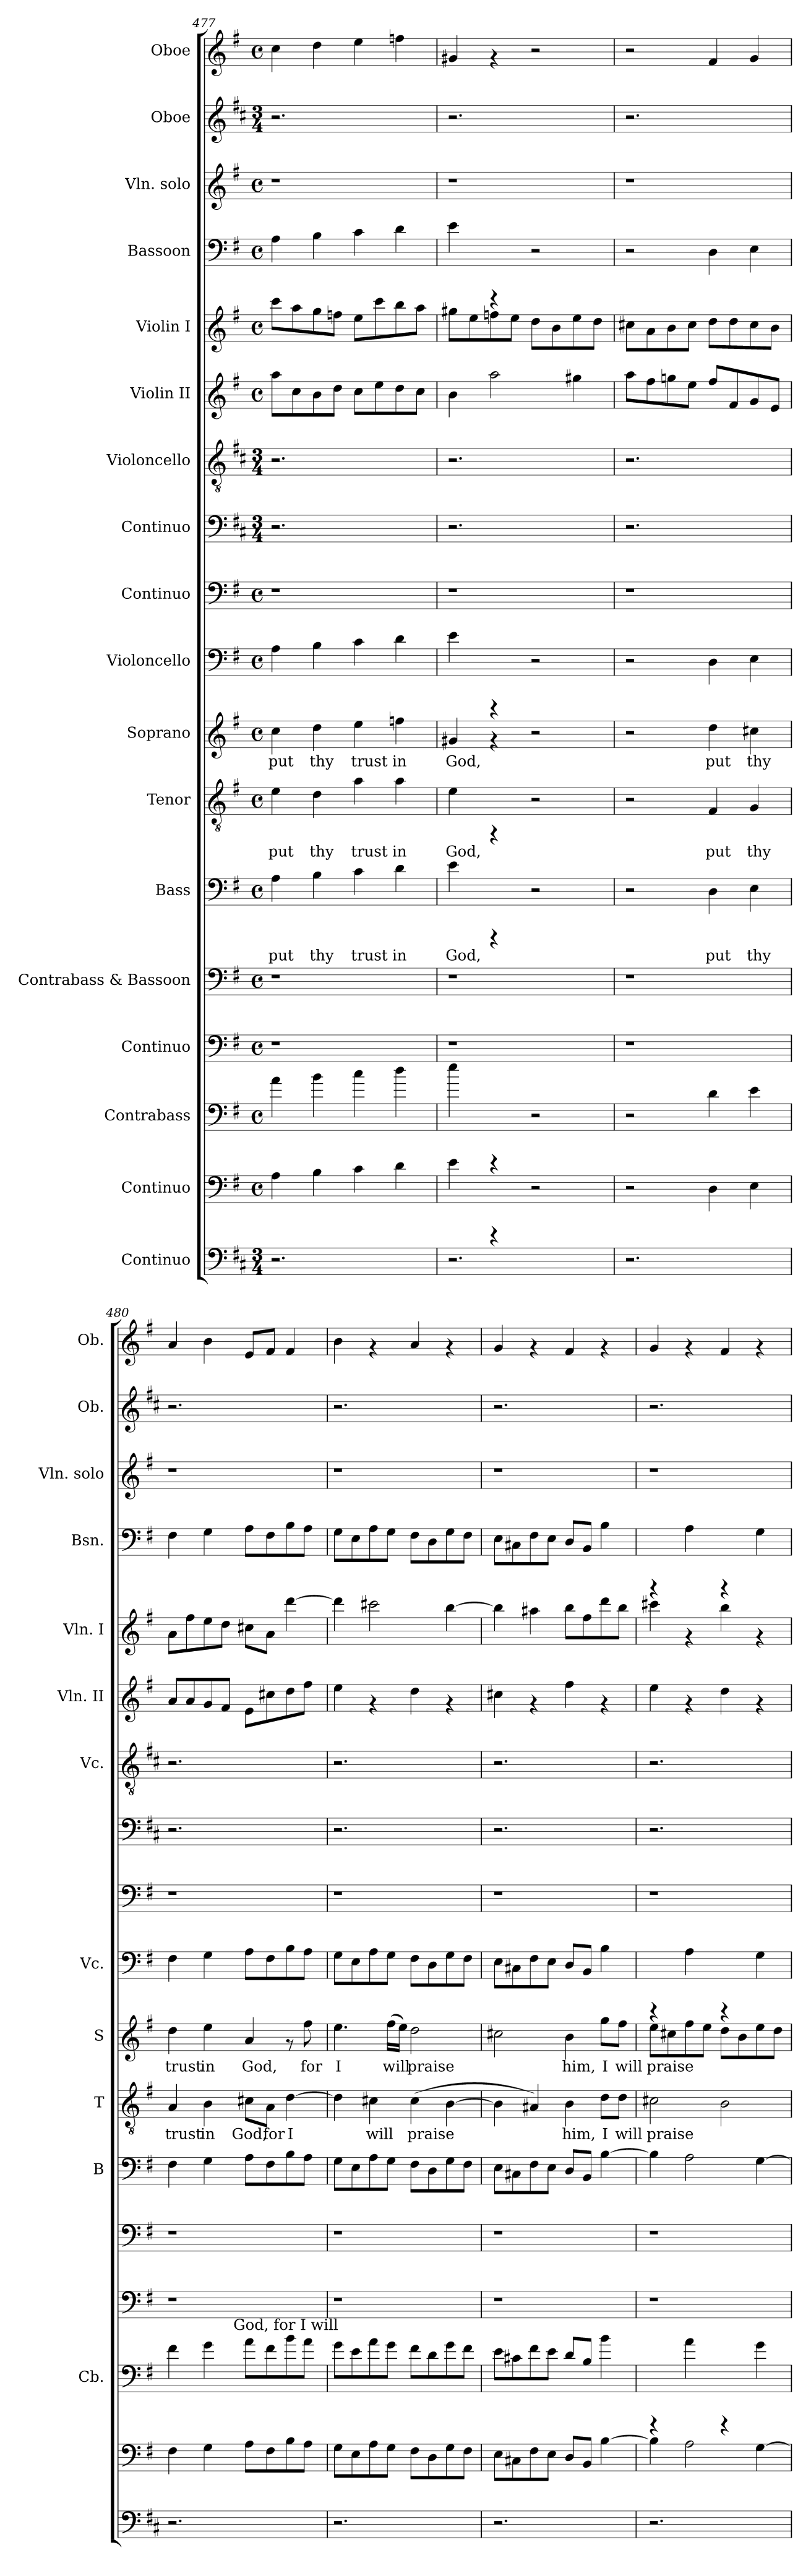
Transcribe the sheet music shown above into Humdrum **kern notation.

**kern	**kern	**kern	**kern	**kern	**kern	**text	**kern	**text	**kern	**text	**kern	**kern	**kern	**kern	**kern	**kern	**kern	**kern	**kern	**kern
*part18	*part17	*part16	*part15	*part14	*part13	*part13	*part12	*part12	*part11	*part11	*part10	*part9	*part8	*part7	*part6	*part5	*part4	*part3	*part2	*part1
*staff18	*staff17	*staff16	*staff15	*staff14	*staff13	*staff13	*staff12	*staff12	*staff11	*staff11	*staff10	*staff9	*staff8	*staff7	*staff6	*staff5	*staff4	*staff3	*staff2	*staff1
*I"Continuo	*I"Continuo	*I"Contrabass	*I"Continuo	*I"Contrabass  & Bassoon	*I"Bass	*	*I"Tenor	*	*I"Soprano	*	*I"Violoncello	*I"Continuo	*I"Continuo	*I"Violoncello	*I"Violin II	*I"Violin I	*I"Bassoon	*I"Vln. solo	*I"Oboe	*I"Oboe
*	*	*I'Cb.	*	*	*I'B	*	*I'T	*	*I'S	*	*I'Vc.	*	*	*I'Vc.	*I'Vln. II	*I'Vln. I	*I'Bsn.	*I'Vln. solo	*I'Ob.	*I'Ob.
*clefF4	*clefF4	*clefF4	*clefF4	*clefF4	*clefF4	*	*clefGv2	*	*clefG2	*	*clefF4	*clefF4	*clefF4	*clefGv2	*clefG2	*clefG2	*clefF4	*clefG2	*clefG2	*clefG2
*	*	*ITrd7c12	*	*ITrd7c12	*	*	*	*	*	*	*	*	*	*	*	*	*	*	*	*
*k[f#c#]	*k[f#]	*k[f#]	*k[f#]	*k[f#]	*k[f#]	*	*k[f#]	*	*k[f#]	*	*k[f#]	*k[f#]	*k[f#c#]	*k[f#c#]	*k[f#]	*k[f#]	*k[f#]	*k[f#]	*k[f#c#]	*k[f#]
*D:	*G:	*G:	*G:	*G:	*G:	*	*G:	*	*G:	*	*G:	*G:	*D:	*D:	*G:	*G:	*G:	*G:	*D:	*G:
*M3/4	*M4/4	*M4/4	*M4/4	*M4/4	*M4/4	*	*M4/4	*	*M4/4	*	*M4/4	*M4/4	*M3/4	*M3/4	*M4/4	*M4/4	*M4/4	*M4/4	*M3/4	*M4/4
*	*met(c)	*met(c)	*met(c)	*met(c)	*met(c)	*	*met(c)	*	*met(c)	*	*met(c)	*met(c)	*	*	*met(c)	*met(c)	*met(c)	*met(c)	*	*met(c)
=477	=477	=477	=477	=477	=477	=477	=477	=477	=477	=477	=477	=477	=477	=477	=477	=477	=477	=477	=477	=477
!	!	!	!	!	!	!LO:LY:b:cj	!	!LO:LY:b:cj	!	!LO:LY:b:cj	!	!	!	!	!	!	!	!	!	!
2.r	4A\	4A\	1r	1r	4A\	put	4e\	put	4cc\	put	4A\	1r	2.r	2.r	8aa\L	8ccc\L	4A\	1r	2.r	4cc\
.	.	.	.	.	.	.	.	.	.	.	.	.	.	.	8cc\	8aa\	.	.	.	.
!	!	!	!	!	!	!LO:LY:b:cj	!	!LO:LY:b:cj	!	!LO:LY:b:cj	!	!	!	!	!	!	!	!	!	!
.	4B\	4B\	.	.	4B\	thy	4d\	thy	4dd\	thy	4B\	.	.	.	8b\	8gg\	4B\	.	.	4dd\
.	.	.	.	.	.	.	.	.	.	.	.	.	.	.	8dd\J	8ffn\J	.	.	.	.
!	!	!	!	!	!	!LO:LY:b:cj	!	!LO:LY:b:cj	!	!LO:LY:b:cj	!	!	!	!	!	!	!	!	!	!
.	4c\	4c\	.	.	4c\	trust	4a\	trust	4ee\	trust	4c\	.	.	.	8cc\L	8ee\L	4c\	.	.	4ee\
.	.	.	.	.	.	.	.	.	.	.	.	.	.	.	8ee\	8ccc\	.	.	.	.
!	!	!	!	!	!	!LO:LY:b:cj	!	!LO:LY:b:cj	!	!LO:LY:b:cj	!	!	!	!	!	!	!	!	!	!
4ryy	4d\	4d\	.	.	4d\	in	4a\	in	4ffn\	in	4d\	.	4ryy	4ryy	8dd\	8bb\	4d\	.	4ryy	4ffn\
.	.	.	.	.	.	.	.	.	.	.	.	.	.	.	8cc\J	8aa\J	.	.	.	.
=478	=478	=478	=478	=478	=478	=478	=478	=478	=478	=478	=478	=478	=478	=478	=478	=478	=478	=478	=478	=478
!	!	!	!	!	!	!LO:LY:b:cj	!	!LO:LY:b:cj	!	!LO:LY:b:cj	!	!	!	!	!	!	!	!	!	!
2.r	4e\	4e\	1r	1r	4e\	God,	4e\	God,	4g#X/	God,	4e\	1r	2.r	2.r	4b\	8gg#X\L	4e\	1r	2.r	4g#X/
.	.	.	.	.	.	.	.	.	.	.	.	.	.	.	.	8ee\	.	.	.	.
.	4rCCC	4rCCC	.	.	4rCCC	.	4rFF	.	4rf	.	4rCCC	.	.	.	2aa\	8ffn\	4rCCC	.	.	4rf
.	.	.	.	.	.	.	.	.	.	.	.	.	.	.	.	8ee\J	.	.	.	.
.	2r	2r	.	.	2r	.	2r	.	2r	.	2r	.	.	.	.	8dd\L	2r	.	.	2r
.	.	.	.	.	.	.	.	.	.	.	.	.	.	.	.	8b\	.	.	.	.
4ryy	.	.	.	.	.	.	.	.	.	.	.	.	4ryy	4ryy	4gg#X\	8ee\	.	.	4ryy	.
.	.	.	.	.	.	.	.	.	.	.	.	.	.	.	.	8dd\J	.	.	.	.
=479	=479	=479	=479	=479	=479	=479	=479	=479	=479	=479	=479	=479	=479	=479	=479	=479	=479	=479	=479	=479
2.r	2r	2r	1r	1r	2r	.	2r	.	2r	.	2r	1r	2.r	2.r	8aa\L	8cc#X\L	2r	1r	2.r	2r
.	.	.	.	.	.	.	.	.	.	.	.	.	.	.	8ff#\	8a\	.	.	.	.
.	.	.	.	.	.	.	.	.	.	.	.	.	.	.	8ggn\	8b\	.	.	.	.
.	.	.	.	.	.	.	.	.	.	.	.	.	.	.	8ee\J	8cc#\J	.	.	.	.
!	!	!	!	!	!	!LO:LY:b:cj	!	!LO:LY:b:cj	!	!LO:LY:b:cj	!	!	!	!	!	!	!	!	!	!
.	4D\	4D\	.	.	4D\	put	4F#/	put	4dd\	put	4D\	.	.	.	8ff#/L	8dd\L	4D\	.	.	4f#/
.	.	.	.	.	.	.	.	.	.	.	.	.	.	.	8f#/	8dd\	.	.	.	.
!	!	!	!	!	!	!LO:LY:b:cj	!	!LO:LY:b:cj	!	!LO:LY:b:cj	!	!	!	!	!	!	!	!	!	!
4ryy	4E\	4E\	.	.	4E\	thy	4G/	thy	4cc#X\	thy	4E\	.	4ryy	4ryy	8g/	8cc#\	4E\	.	4ryy	4g/
.	.	.	.	.	.	.	.	.	.	.	.	.	.	.	8e/J	8b\J	.	.	.	.
!!LO:PB:g=z
=480	=480	=480	=480	=480	=480	=480	=480	=480	=480	=480	=480	=480	=480	=480	=480	=480	=480	=480	=480	=480
!	!	!LO:TX:a:t=trust in	!	!	!	!	!	!	!	!	!	!	!	!	!	!	!	!	!	!
!	!	!	!	!	!	!LO:LY:b:cj	!	!LO:LY:b:cj	!	!LO:LY:b:cj	!	!	!	!	!	!	!	!	!	!
*	*	*^	*	*	*	*	*	*	*	*	*	*	*	*	*	*	*	*	*	*
2.r	4F#\	4F#\	4..ryy	1r	1r	4F#\	.	4A/	trust	4dd\	trust	4F#\	1r	2.r	2.r	8a/L	8a\L	4F#\	1r	2.r	4a/
.	.	.	.	.	.	.	.	.	.	.	.	.	.	.	.	8a/	8ff#\	.	.	.	.
!	!	!	!	!	!	!	!LO:LY:b:cj	!	!LO:LY:b:cj	!	!LO:LY:b:cj	!	!	!	!	!	!	!	!	!	!
.	4G\	4G\	.	.	.	4G\	.	4B\	in	4ee\	in	4G\	.	.	.	8g/	8ee\	4G\	.	.	4b\
.	.	.	.	.	.	.	.	.	.	.	.	.	.	.	.	8f#/J	8dd\J	.	.	.	.
!	!	!	!LO:TX:a:t=God, for I will	!	!	!	!	!	!	!	!	!	!	!	!	!	!	!	!	!	!
.	.	.	2ryy	.	.	.	.	.	.	.	.	.	.	.	.	.	.	.	.	.	.
!	!	!	!	!	!	!	!LO:LY:b:cj	!	!LO:LY:b:cj	!	!LO:LY:b:cj	!	!	!	!	!	!	!	!	!	!
.	8A\L	8A\L	.	.	.	8A\L	.	8c#X\L	God,	4a/	God,	8A\L	.	.	.	8e\L	8cc#X\L	8A\L	.	.	8e/L
!	!	!	!	!	!	!	!LO:LY:b:cj	!	!LO:LY:b:cj	!	!	!	!	!	!	!	!	!	!	!	!
.	8F#\	8F#\	.	.	.	8F#\	.	8A\J	for	.	.	8F#\	.	.	.	8cc#X\	8a\J	8F#\	.	.	8f#/J
!	!	!	!	!	!	!	!LO:LY:b:cj	!	!LO:LY:b:cj	!	!	!	!	!	!	!	!	!	!	!	!
4ryy	8B\	8B\	.	.	.	8B\	.	[>4d\	I	8rf	.	8B\	.	4ryy	4ryy	8dd\	[>4ddd\	8B\	.	4ryy	4f#/
!	!	!	!	!	!	!	!LO:LY:b:cj	!	!	!	!LO:LY:b:cj	!	!	!	!	!	!	!	!	!	!
.	8A\J	8A\J	.	.	.	8A\J	.	.	.	8ff#\	for	8A\J	.	.	.	8ff#\J	.	8A\J	.	.	.
.	.	.	16ryy	.	.	.	.	.	.	.	.	.	.	.	.	.	.	.	.	.	.
=481	=481	=481	=481	=481	=481	=481	=481	=481	=481	=481	=481	=481	=481	=481	=481	=481	=481	=481	=481	=481	=481
!	!	!LO:TX:a:t=praise	!	!	!	!	!	!	!	!	!	!	!	!	!	!	!	!	!	!	!
!	!	!	!	!	!	!	!LO:LY:b:cj	!	!LO:LY:b:cj	!	!LO:LY:b:cj	!	!	!	!	!	!	!	!	!	!
*	*	*v	*v	*	*	*	*	*	*	*	*	*	*	*	*	*	*	*	*	*	*
2.r	8G\L	8G\L	1r	1r	8G\L	.	4d\]	.	4.ee\	I	8G\L	1r	2.r	2.r	4ee\	4ddd\]	8G\L	1r	2.r	4b\
!	!	!	!	!	!	!LO:LY:b:cj	!	!	!	!	!	!	!	!	!	!	!	!	!	!
.	8E\	8E\	.	.	8E\	.	.	.	.	.	8E\	.	.	.	.	.	8E\	.	.	.
!	!	!	!	!	!	!LO:LY:b:cj	!	!LO:LY:b:cj	!	!	!	!	!	!	!	!	!	!	!	!
.	8A\	8A\	.	.	8A\	.	4c#X\	will	.	.	8A\	.	.	.	4rf	2ccc#X\	8A\	.	.	4rf
!	!	!	!	!	!	!LO:LY:b:cj	!	!	!	!LO:LY:b:cj	!	!	!	!	!	!	!	!	!	!
.	8G\J	8G\J	.	.	8G\J	.	.	.	(>16ff#\L	will	8G\J	.	.	.	.	.	8G\J	.	.	.
!	!	!	!	!	!	!	!	!	!	!LO:LY:b:cj	!	!	!	!	!	!	!	!	!	!
.	.	.	.	.	.	.	.	.	16ee\J)	.	.	.	.	.	.	.	.	.	.	.
!	!	!	!	!	!	!LO:LY:b:cj	!	!LO:LY:b:cj	!	!LO:LY:b:cj	!	!	!	!	!	!	!	!	!	!
.	8F#\L	8F#\L	.	.	8F#\L	.	(>4c#\	praise	2dd\	praise	8F#\L	.	.	.	4dd\	.	8F#\L	.	.	4a/
!	!	!	!	!	!	!LO:LY:b:cj	!	!	!	!	!	!	!	!	!	!	!	!	!	!
.	8D\	8D\	.	.	8D\	.	.	.	.	.	8D\	.	.	.	.	.	8D\	.	.	.
!	!	!	!	!	!	!LO:LY:b:cj	!	!LO:LY:b:cj	!	!	!	!	!	!	!	!	!	!	!	!
4ryy	8G\	8G\	.	.	8G\	.	[>4B\	.	.	.	8G\	.	4ryy	4ryy	4rf	[>4bb\	8G\	.	4ryy	4rf
!	!	!	!	!	!	!LO:LY:b:cj	!	!	!	!	!	!	!	!	!	!	!	!	!	!
.	8F#\J	8F#\J	.	.	8F#\J	.	.	.	.	.	8F#\J	.	.	.	.	.	8F#\J	.	.	.
=482	=482	=482	=482	=482	=482	=482	=482	=482	=482	=482	=482	=482	=482	=482	=482	=482	=482	=482	=482	=482
!	!	!	!	!	!	!LO:LY:b:cj	!	!LO:LY:b:cj	!	!LO:LY:b:cj	!	!	!	!	!	!	!	!	!	!
2.r	8E\L	8E\L	1r	1r	8E\L	.	4B\]	.	2cc#X\	.	8E\L	1r	2.r	2.r	4cc#X\	4bb\]	8E\L	1r	2.r	4g/
!	!	!	!	!	!	!LO:LY:b:cj	!	!	!	!	!	!	!	!	!	!	!	!	!	!
.	8C#X\	8C#X\	.	.	8C#X\	.	.	.	.	.	8C#X\	.	.	.	.	.	8C#X\	.	.	.
!	!	!	!	!	!	!LO:LY:b:cj	!	!LO:LY:b:cj	!	!	!	!	!	!	!	!	!	!	!	!
.	8F#\	8F#\	.	.	8F#\	.	4A#X/)	.	.	.	8F#\	.	.	.	4rf	4aa#X\	8F#\	.	.	4rf
!	!	!	!	!	!	!LO:LY:b:cj	!	!	!	!	!	!	!	!	!	!	!	!	!	!
.	8E\J	8E\J	.	.	8E\J	.	.	.	.	.	8E\J	.	.	.	.	.	8E\J	.	.	.
!	!	!	!	!	!	!LO:LY:b:cj	!	!LO:LY:b:cj	!	!LO:LY:b:cj	!	!	!	!	!	!	!	!	!	!
.	8D/L	8D/L	.	.	8D/L	.	4B\	him,	4b\	him,	8D/L	.	.	.	4ff#\	8bb\L	8D/L	.	.	4f#/
!	!	!	!	!	!	!LO:LY:b:cj	!	!	!	!	!	!	!	!	!	!	!	!	!	!
.	8BB/J	8BB/J	.	.	8BB/J	.	.	.	.	.	8BB/J	.	.	.	.	8ff#\	8BB/J	.	.	.
!	!	!	!	!	!	!LO:LY:b:cj	!	!LO:LY:b:cj	!	!LO:LY:b:cj	!	!	!	!	!	!	!	!	!	!
4ryy	[>4B\	4B\	.	.	[>4B\	.	8d\L	I	8gg\L	I	4B\	.	4ryy	4ryy	4rf	8ddd\	4B\	.	4ryy	4rf
!	!	!	!	!	!	!	!	!LO:LY:b:cj	!	!LO:LY:b:cj	!	!	!	!	!	!	!	!	!	!
.	.	.	.	.	.	.	8d\J	will	8ff#\J	will	.	.	.	.	.	8bb\J	.	.	.	.
=483	=483	=483	=483	=483	=483	=483	=483	=483	=483	=483	=483	=483	=483	=483	=483	=483	=483	=483	=483	=483
!	!	!	!	!	!	!LO:LY:b:cj	!	!LO:LY:b:cj	!	!LO:LY:b:cj	!	!	!	!	!	!	!	!	!	!
2.r	4B\]	4rCCC	1r	1r	4B\]	.	2c#X\	praise	8ee\L	praise	4rCCC	1r	2.r	2.r	4ee\	4ccc#X\	4rCCC	1r	2.r	4g/
!	!	!	!	!	!	!	!	!	!	!LO:LY:b:cj	!	!	!	!	!	!	!	!	!	!
.	.	.	.	.	.	.	.	.	8cc#X\	.	.	.	.	.	.	.	.	.	.	.
!	!	!	!	!	!	!LO:LY:b:cj	!	!	!	!LO:LY:b:cj	!	!	!	!	!	!	!	!	!	!
.	2A\	4A\	.	.	2A\	.	.	.	8ff#\	.	4A\	.	.	.	4rf	4rf	4A\	.	.	4rf
!	!	!	!	!	!	!	!	!	!	!LO:LY:b:cj	!	!	!	!	!	!	!	!	!	!
.	.	.	.	.	.	.	.	.	8ee\J	.	.	.	.	.	.	.	.	.	.	.
!	!	!	!	!	!	!	!	!LO:LY:b:cj	!	!LO:LY:b:cj	!	!	!	!	!	!	!	!	!	!
.	.	4rCCC	.	.	.	.	2B\	.	8dd\L	.	4rCCC	.	.	.	4dd\	4bb\	4rCCC	.	.	4f#/
!	!	!	!	!	!	!	!	!	!	!LO:LY:b:cj	!	!	!	!	!	!	!	!	!	!
.	.	.	.	.	.	.	.	.	8b\	.	.	.	.	.	.	.	.	.	.	.
!	!	!	!	!	!	!LO:LY:b:cj	!	!	!	!LO:LY:b:cj	!	!	!	!	!	!	!	!	!	!
4ryy	[>4G\	4G\	.	.	[>4G\	.	.	.	8ee\	.	4G\	.	4ryy	4ryy	4rf	4rf	4G\	.	4ryy	4rf
!	!	!	!	!	!	!	!	!	!	!LO:LY:b:cj	!	!	!	!	!	!	!	!	!	!
.	.	.	.	.	.	.	.	.	8dd\J	.	.	.	.	.	.	.	.	.	.	.
=	=	=	=	=	=	=	=	=	=	=	=	=	=	=	=	=	=	=	=	=
*-	*-	*-	*-	*-	*-	*-	*-	*-	*-	*-	*-	*-	*-	*-	*-	*-	*-	*-	*-	*-
